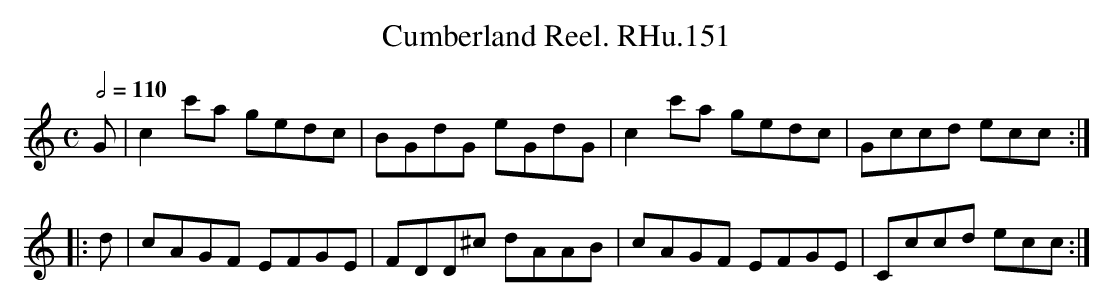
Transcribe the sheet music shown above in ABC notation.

X:1
T:Cumberland Reel. RHu.151
M:C
L:1/8
Q:1/2=110
K:C major
G|c2c'a gedc|BGdG eGdG|c2c'a gedc|Gccd ecc:|!
|:d|cAGF EFGE|FDD^c dAAB|cAGF EFGE|Cccd ecc:|
